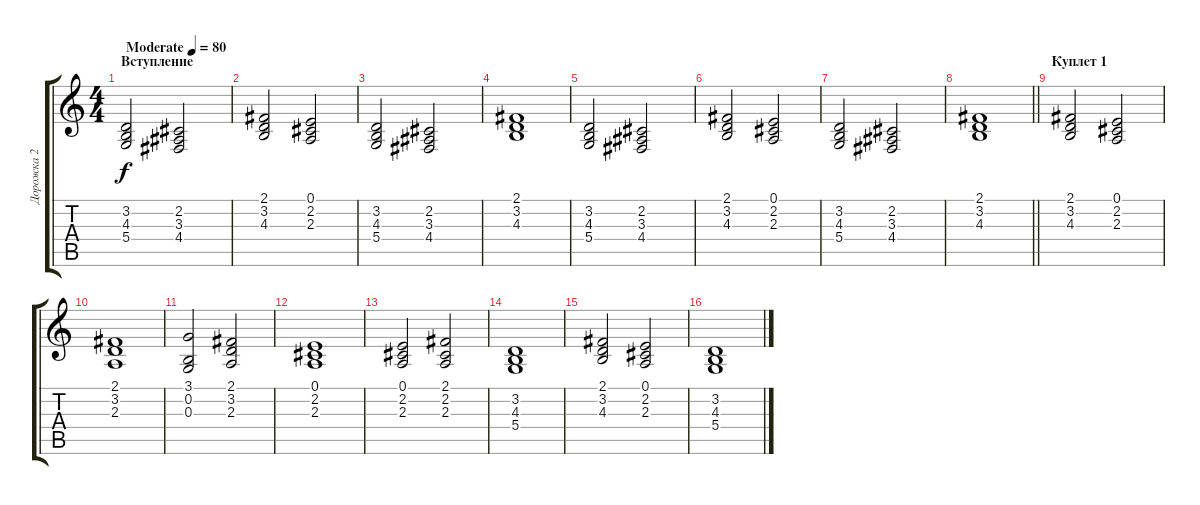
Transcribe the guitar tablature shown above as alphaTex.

\track ("Дорожка 2" "Дорожка 2") {instrument synthstrings2}
\staff {score tabs}
\tuning (E4 B3 G3 D3 A2 E2) {hide}
\ts (4 4)
\section ("" "Вступление")
\tempo (80 "Moderate")
\clef g2
\ks c
(3.2 4.3 5.4).2{dy f instrument synthstrings2} (2.2 3.3 4.4).2 |
(2.1 3.2 4.3).2 (0.1 2.2 2.3).2 |
(3.2 4.3 5.4).2 (2.2 3.3 4.4).2 |
(2.1 3.2 4.3).1 |
(3.2 4.3 5.4).2 (2.2 3.3 4.4).2 |
(2.1 3.2 4.3).2 (0.1 2.2 2.3).2 |
(3.2 4.3 5.4).2 (2.2 3.3 4.4).2 |
\barLineRight lightlight
(2.1 3.2 4.3).1 |
\section ("" "Куплет 1")
(2.1 3.2 4.3).2 (0.1 2.2 2.3).2 |
(2.1 3.2 2.3).1 |
(3.1 0.2 0.3).2 (2.1 3.2 2.3).2 |
(0.1 2.2 2.3).1 |
(0.1 2.2 2.3).2 (2.1 2.2 2.3).2 |
(3.2 4.3 5.4).1 |
(2.1 3.2 4.3).2 (0.1 2.2 2.3).2 |
(3.2 4.3 5.4).1
